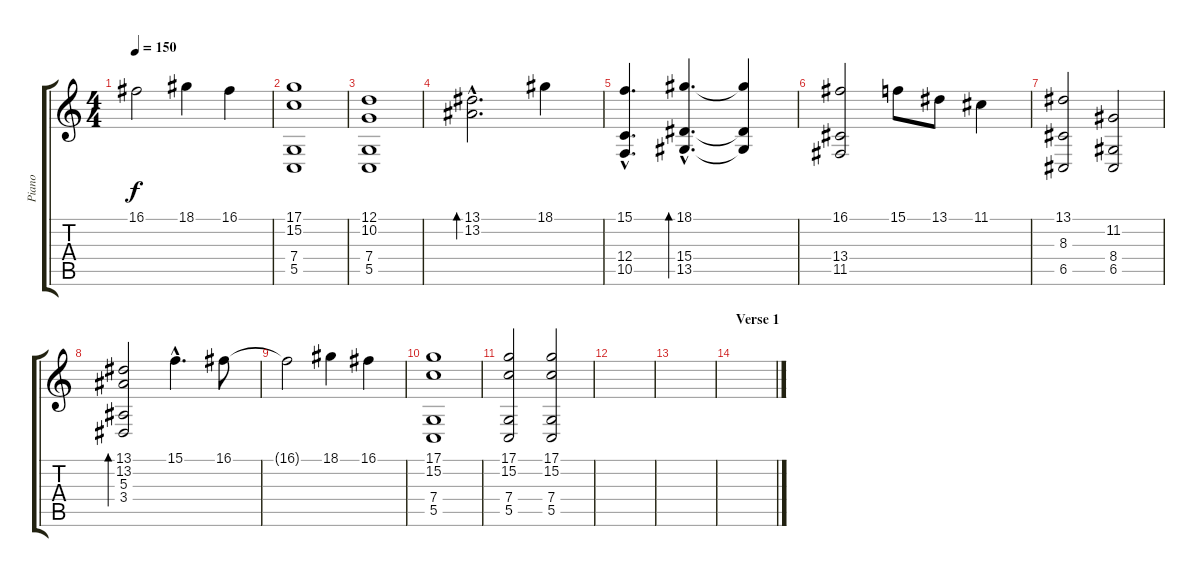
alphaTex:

\track ("Piano" "Piano") {instrument electricgrandpiano}
\staff {score tabs}
\tuning (D4 A3 F3 C3 G2 D2) {hide}
\ts (4 4)
\tempo 150
\clef g2
\ks c
16.1{t}.2{dy f} 18.1.4 16.1.4 |
(17.1 15.2 7.4 5.5).1 |
(12.1 10.2 7.4 5.5).1 |
(13.1{hac} 13.2{hac}).2{d bd 480} 18.1.4 |
(15.1{hac} 12.4{hac} 10.5{hac}).4{d} (18.1{hac} 15.4{hac} 13.5{hac}).4{d bd 240} (18.1{t} 15.4{t} 13.5{t}).4 |
(16.1 13.4 11.5).2 15.1.8 13.1.8 11.1.4 |
(13.1 8.3 6.5).2 (11.2 8.4 6.5).2 |
(13.1 13.2 5.3 3.4).2{bd 240} 15.1{hac}.4{d} 16.1.8 |
16.1{t}.2 18.1.4 16.1.4 |
(17.1 15.2 7.4 5.5).1 |
(17.1 15.2 7.4 5.5).2 (17.1 15.2 7.4 5.5).2 |
|
|
\section ("" "Verse 1")
